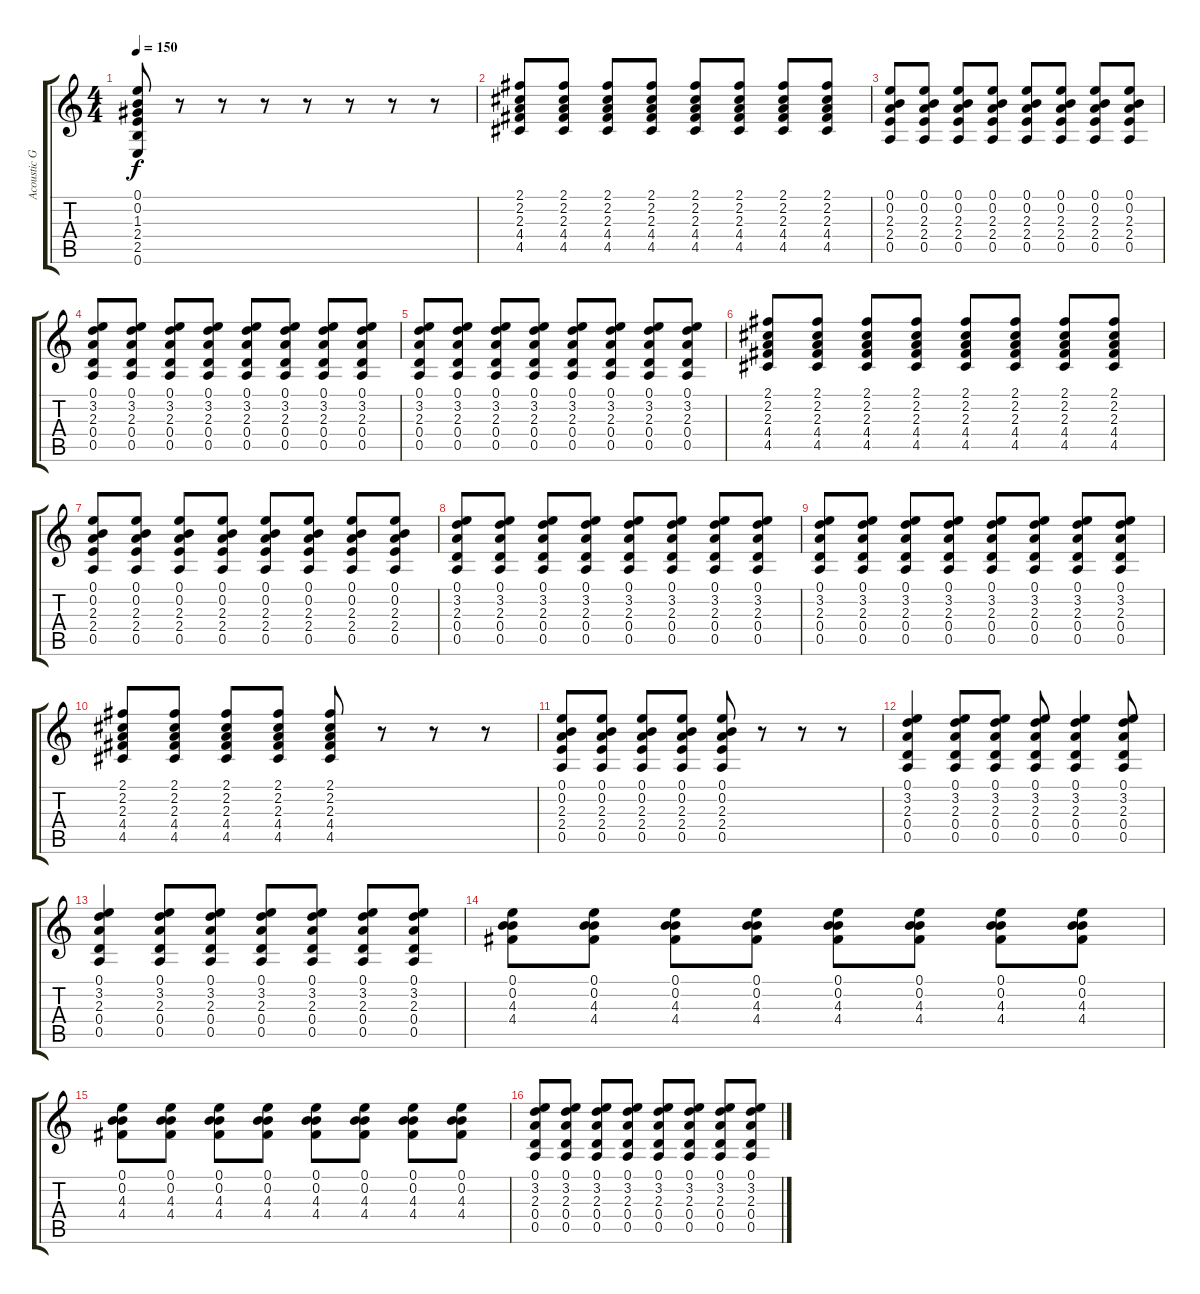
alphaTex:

\track ("Acoustic Guitar" "Acoustic G") {instrument acousticguitarsteel}
\staff {score tabs}
\tuning (E4 B3 G3 D3 A2 E2) {hide}
\ts (4 4)
\tempo 150
\clef g2
\ks c
(0.1 0.2 1.3 2.4 2.5 0.6).8{dy f} r.8 r.8 r.8 r.8 r.8 r.8 r.8 |
(2.1 2.2 2.3 4.4 4.5).8 (2.1 2.2 2.3 4.4 4.5).8 (2.1 2.2 2.3 4.4 4.5).8 (2.1 2.2 2.3 4.4 4.5).8 (2.1 2.2 2.3 4.4 4.5).8 (2.1 2.2 2.3 4.4 4.5).8 (2.1 2.2 2.3 4.4 4.5).8 (2.1 2.2 2.3 4.4 4.5).8 |
(0.1 0.2 2.3 2.4 0.5).8 (0.1 0.2 2.3 2.4 0.5).8 (0.1 0.2 2.3 2.4 0.5).8 (0.1 0.2 2.3 2.4 0.5).8 (0.1 0.2 2.3 2.4 0.5).8 (0.1 0.2 2.3 2.4 0.5).8 (0.1 0.2 2.3 2.4 0.5).8 (0.1 0.2 2.3 2.4 0.5).8 |
(0.1 3.2 2.3 0.4 0.5).8 (0.1 3.2 2.3 0.4 0.5).8 (0.1 3.2 2.3 0.4 0.5).8 (0.1 3.2 2.3 0.4 0.5).8 (0.1 3.2 2.3 0.4 0.5).8 (0.1 3.2 2.3 0.4 0.5).8 (0.1 3.2 2.3 0.4 0.5).8 (0.1 3.2 2.3 0.4 0.5).8 |
(0.1 3.2 2.3 0.4 0.5).8 (0.1 3.2 2.3 0.4 0.5).8 (0.1 3.2 2.3 0.4 0.5).8 (0.1 3.2 2.3 0.4 0.5).8 (0.1 3.2 2.3 0.4 0.5).8 (0.1 3.2 2.3 0.4 0.5).8 (0.1 3.2 2.3 0.4 0.5).8 (0.1 3.2 2.3 0.4 0.5).8 |
(2.1 2.2 2.3 4.4 4.5).8 (2.1 2.2 2.3 4.4 4.5).8 (2.1 2.2 2.3 4.4 4.5).8 (2.1 2.2 2.3 4.4 4.5).8 (2.1 2.2 2.3 4.4 4.5).8 (2.1 2.2 2.3 4.4 4.5).8 (2.1 2.2 2.3 4.4 4.5).8 (2.1 2.2 2.3 4.4 4.5).8 |
(0.1 0.2 2.3 2.4 0.5).8 (0.1 0.2 2.3 2.4 0.5).8 (0.1 0.2 2.3 2.4 0.5).8 (0.1 0.2 2.3 2.4 0.5).8 (0.1 0.2 2.3 2.4 0.5).8 (0.1 0.2 2.3 2.4 0.5).8 (0.1 0.2 2.3 2.4 0.5).8 (0.1 0.2 2.3 2.4 0.5).8 |
(0.1 3.2 2.3 0.4 0.5).8 (0.1 3.2 2.3 0.4 0.5).8 (0.1 3.2 2.3 0.4 0.5).8 (0.1 3.2 2.3 0.4 0.5).8 (0.1 3.2 2.3 0.4 0.5).8 (0.1 3.2 2.3 0.4 0.5).8 (0.1 3.2 2.3 0.4 0.5).8 (0.1 3.2 2.3 0.4 0.5).8 |
(0.1 3.2 2.3 0.4 0.5).8 (0.1 3.2 2.3 0.4 0.5).8 (0.1 3.2 2.3 0.4 0.5).8 (0.1 3.2 2.3 0.4 0.5).8 (0.1 3.2 2.3 0.4 0.5).8 (0.1 3.2 2.3 0.4 0.5).8 (0.1 3.2 2.3 0.4 0.5).8 (0.1 3.2 2.3 0.4 0.5).8 |
(2.1 2.2 2.3 4.4 4.5).8 (2.1 2.2 2.3 4.4 4.5).8 (2.1 2.2 2.3 4.4 4.5).8 (2.1 2.2 2.3 4.4 4.5).8 (2.1 2.2 2.3 4.4 4.5).8 r.8 r.8 r.8 |
(0.1 0.2 2.3 2.4 0.5).8 (0.1 0.2 2.3 2.4 0.5).8 (0.1 0.2 2.3 2.4 0.5).8 (0.1 0.2 2.3 2.4 0.5).8 (0.1 0.2 2.3 2.4 0.5).8 r.8 r.8 r.8 |
(0.1 3.2 2.3 0.4 0.5).4 (0.1 3.2 2.3 0.4 0.5).8 (0.1 3.2 2.3 0.4 0.5).8 (0.1 3.2 2.3 0.4 0.5).8 (0.1 3.2 2.3 0.4 0.5).4 (0.1 3.2 2.3 0.4 0.5).8 |
(0.1 3.2 2.3 0.4 0.5).4 (0.1 3.2 2.3 0.4 0.5).8 (0.1 3.2 2.3 0.4 0.5).8 (0.1 3.2 2.3 0.4 0.5).8 (0.1 3.2 2.3 0.4 0.5).8 (0.1 3.2 2.3 0.4 0.5).8 (0.1 3.2 2.3 0.4 0.5).8 |
(0.1 0.2 4.3 4.4).8 (0.1 0.2 4.3 4.4).8 (0.1 0.2 4.3 4.4).8 (0.1 0.2 4.3 4.4).8 (0.1 0.2 4.3 4.4).8 (0.1 0.2 4.3 4.4).8 (0.1 0.2 4.3 4.4).8 (0.1 0.2 4.3 4.4).8 |
(0.1 0.2 4.3 4.4).8 (0.1 0.2 4.3 4.4).8 (0.1 0.2 4.3 4.4).8 (0.1 0.2 4.3 4.4).8 (0.1 0.2 4.3 4.4).8 (0.1 0.2 4.3 4.4).8 (0.1 0.2 4.3 4.4).8 (0.1 0.2 4.3 4.4).8 |
(0.1 3.2 2.3 0.4 0.5).8 (0.1 3.2 2.3 0.4 0.5).8 (0.1 3.2 2.3 0.4 0.5).8 (0.1 3.2 2.3 0.4 0.5).8 (0.1 3.2 2.3 0.4 0.5).8 (0.1 3.2 2.3 0.4 0.5).8 (0.1 3.2 2.3 0.4 0.5).8 (0.1 3.2 2.3 0.4 0.5).8
